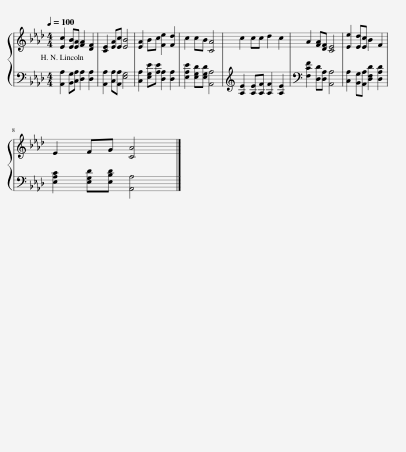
X:1
%%score { 1 | 2 }
L:1/8
Q:1/4=100
M:4/4
I:linebreak $
K:Ab
V:1 treble
V:2 bass
V:1
 [Ec]2 [EB][EA] [FA]2 [DF]2 | [CE]2 [EA][Ec] [EB]4 | [EA]2 Bc [Fe]2 [Fd]2 | c2 cB [CA]4 | c2 cc d2 c2 | %5
 A2 [FA][DF] [CE]4 | [Ee]2 [Ed][Ec] B2 F2 |$ E2 FG [CA]4 |] %8
V:2
 [A,,A,]2 [B,,G,][C,A,] [D,A,]2 [D,A,]2 | [A,,A,]2 [C,A,][A,,A,] [E,G,]4 | [C,A,]2 [E,G,E][A,E] [D,A,]2 [D,A,]2 | [E,A,E]2 [E,G,D][E,G,D] [A,,A,]4 | [A,E]2 [A,E][A,F] [A,F]2 [A,E]2 | %5
 [F,CF]2 [D,D][D,A,] [A,,A,]4 | [C,A,]2 [B,,G,][A,,A,] [D,F,D]2 [D,A,D]2 |$ [E,A,C]2 [E,G,D][E,B,D] [A,,A,]4 |] %8
